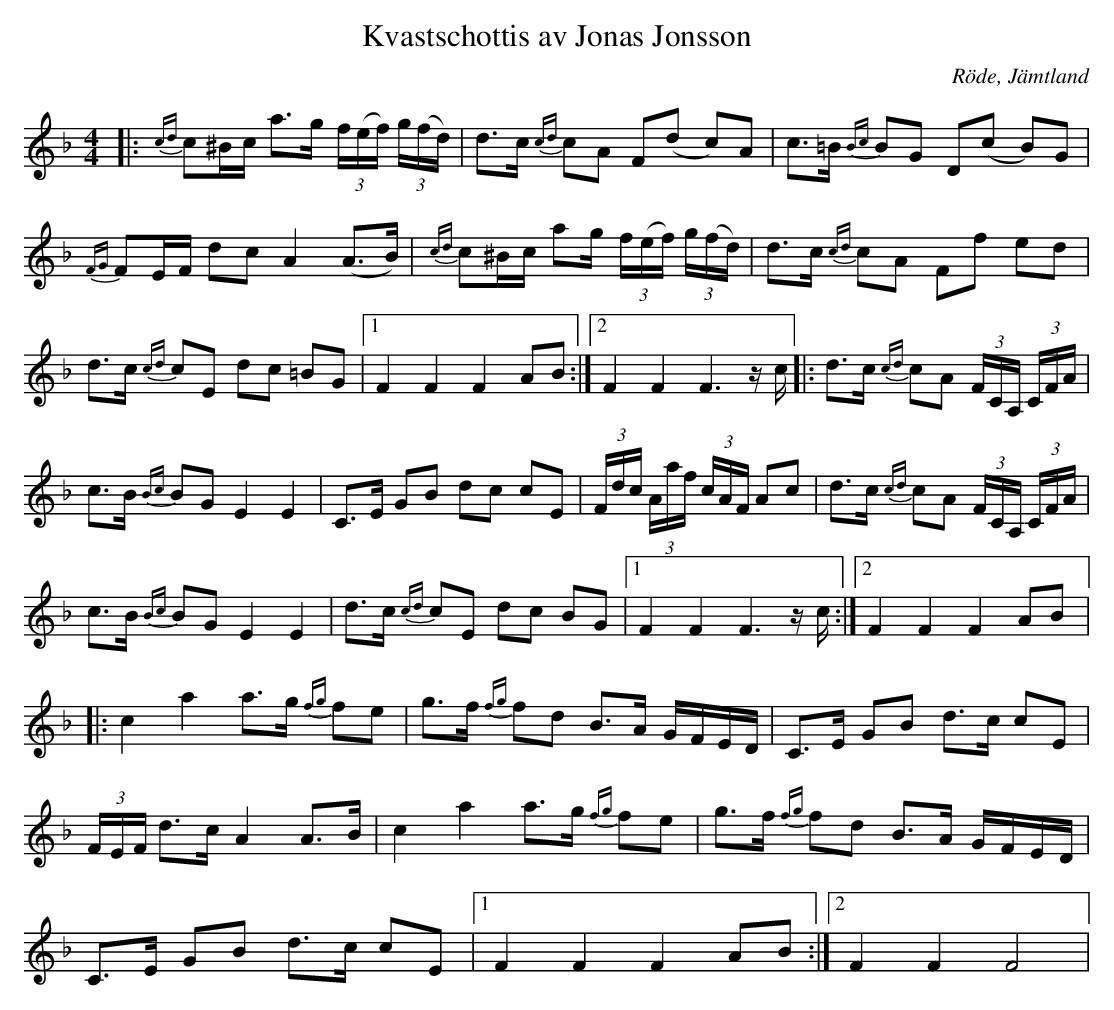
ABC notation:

X:1
T:Kvastschottis av Jonas Jonsson
O:Röde, Jämtland
M:4/4
L:1/16
K:F
|: {cd}c2^Bc a2>g2 (3f(ef) (3g(fd) | d2>c2 {cd}c2A2 F2(d2- c2)A2 | c2>=B2 {Bc}B2G2 D2(c2- B2)G2 | {FG}F2EF d2c2 A4 (A2>B2) | {cd}c2^Bc a2g (3f(ef) (3g(fd) | d2>c2 {cd}c2A2 F2f2 e2d2 | d2>c2 {cd}c2E2 d2c2 =B2G2 |1 F4 F4 F4 A2B2 :|2 F4 F4 F4> z2c ]|: d2>c2 {cd}c2A2 (3FCA, (3CFA | c2>B2 {Bc}B2G2 E4 E4 | C2>E2 G2B2 d2c2 c2E2 | (3Fdc (3Aaf (3cAF A2c2 | d2>c2 {cd}c2A2 (3FCA, (3CFA | c2>B2 {Bc}B2G2 E4 E4 | d2>c2 {cd}c2E2 d2c2 B2G2 |1 F4 F4 F4> z2c :|2 F4 F4 F4 A2B2 ]|: c4 a4 a2>g2 {fg}f2e2 | g2>f2 {fg}f2d2 B2>A2 GFED | C2,>E2 G2B2 d2>c2 c2E2 | (3FEF d2>c2 A4 A2>B2 | c4 a4 a2>g2 {fg}f2e2 | g2>f2 {fg}f2d2 B2>A2 GFED | C2,>E2 G2B2 d2>c2 c2E2 |1 F4 F4 F4 A2B2 :|2  F4 F4 F8 |
